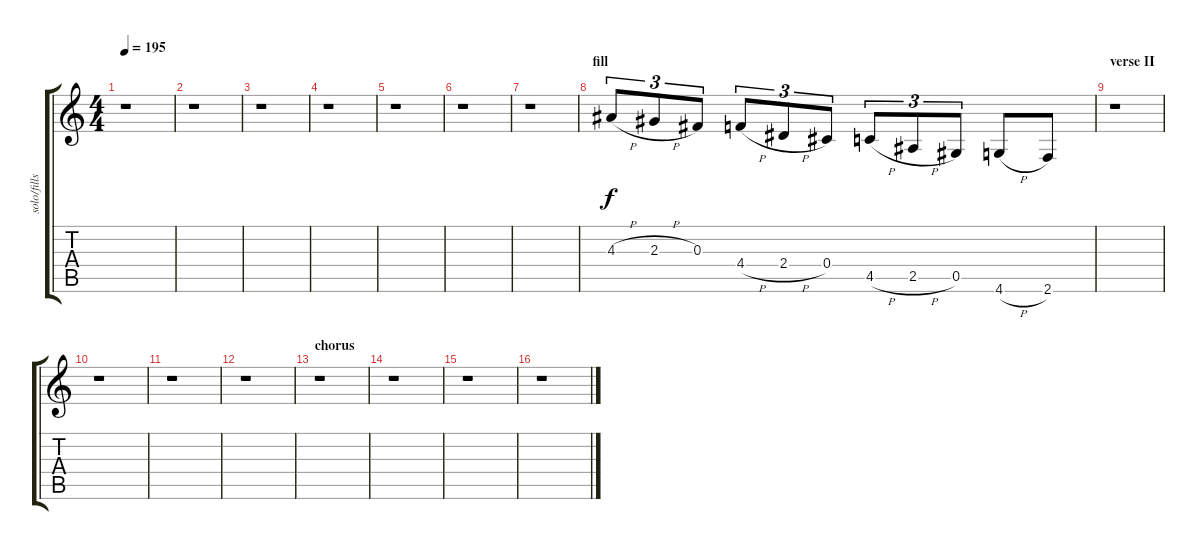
\track ("solo/fills" "solo/fills") {instrument overdrivenguitar}
\staff {score tabs}
\tuning (Eb4 Bb3 Gb3 Db3 Ab2 Eb2) {hide}
\ts (4 4)
\tempo 195
\clef g2
\ks c
r.1{dy f} |
r.1 |
r.1 |
r.1 |
r.1 |
r.1 |
r.1 |
\section ("" "fill")
4.3{h}.8{tu (3 2)} 2.3{h}.8{tu (3 2)} 0.3.8{tu (3 2)} 4.4{h}.8{tu (3 2)} 2.4{h}.8{tu (3 2)} 0.4.8{tu (3 2)} 4.5{h}.8{tu (3 2)} 2.5{h}.8{tu (3 2)} 0.5.8{tu (3 2)} 4.6{h}.8 2.6.8 |
\section ("" "verse II")
r.1 |
r.1 |
r.1 |
r.1 |
\section ("" "chorus")
r.1 |
r.1 |
r.1 |
r.1
